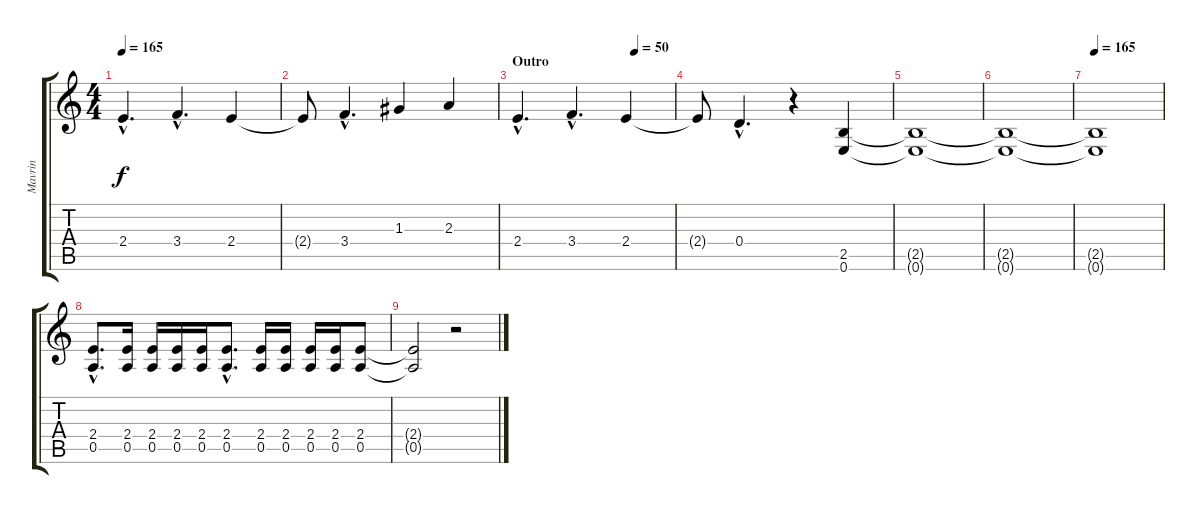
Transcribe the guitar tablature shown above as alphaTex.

\track ("Mavrin" "Mavrin") {instrument distortionguitar}
\staff {score tabs}
\tuning (E4 B3 G3 D3 A2 E2) {hide}
\ts (4 4)
\tempo 165
\clef g2
\ks c
2.4{hac}.4{d dy f} 3.4{hac}.4{d} 2.4.4 |
2.4{t}.8 3.4{hac}.4{d} 1.3.4 2.3.4 |
\section ("" "Outro")
\tempo (50 0.75)
2.4{hac}.4{d} 3.4{hac}.4{d} 2.4.4 |
2.4{t}.8 0.4{hac}.4{d} r.4 (2.5 0.6).4 |
(2.5{t} 0.6{t}).1 |
(2.5{t} 0.6{t}).1 |
\tempo 165
(2.5{t} 0.6{t}).1 |
(2.4{hac} 0.5{hac}).8{d} (2.4 0.5).16 (2.4 0.5).16 (2.4 0.5).16 (2.4 0.5).16 (2.4{hac} 0.5{hac}).8{d} (2.4 0.5).16 (2.4 0.5).16 (2.4 0.5).16 (2.4 0.5).16 (2.4 0.5).8 |
(2.4{t} 0.5{t}).2 r.2
